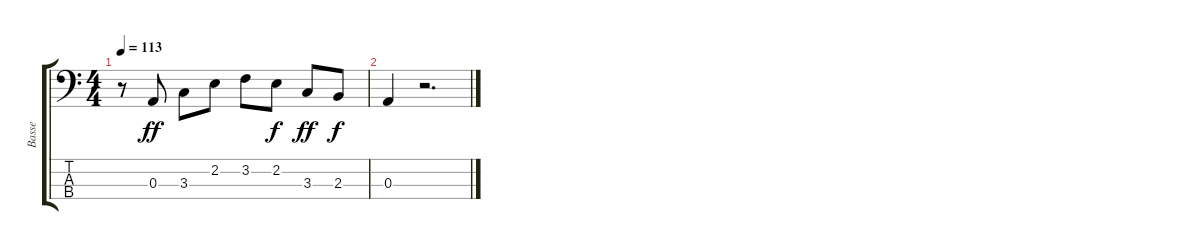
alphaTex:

\track ("Basse" "Basse") {instrument acousticbass}
\staff {score tabs}
\tuning (G2 D2 A1 E1) {hide}
\ts (4 4)
\tempo 113
\clef f4
\ks c
r.8{dy f} 0.3.8{dy ff} 3.3.8 2.2.8 3.2.8 2.2.8{dy f} 3.3.8{dy ff} 2.3.8{dy f} |
0.3.4 r.2{d}
